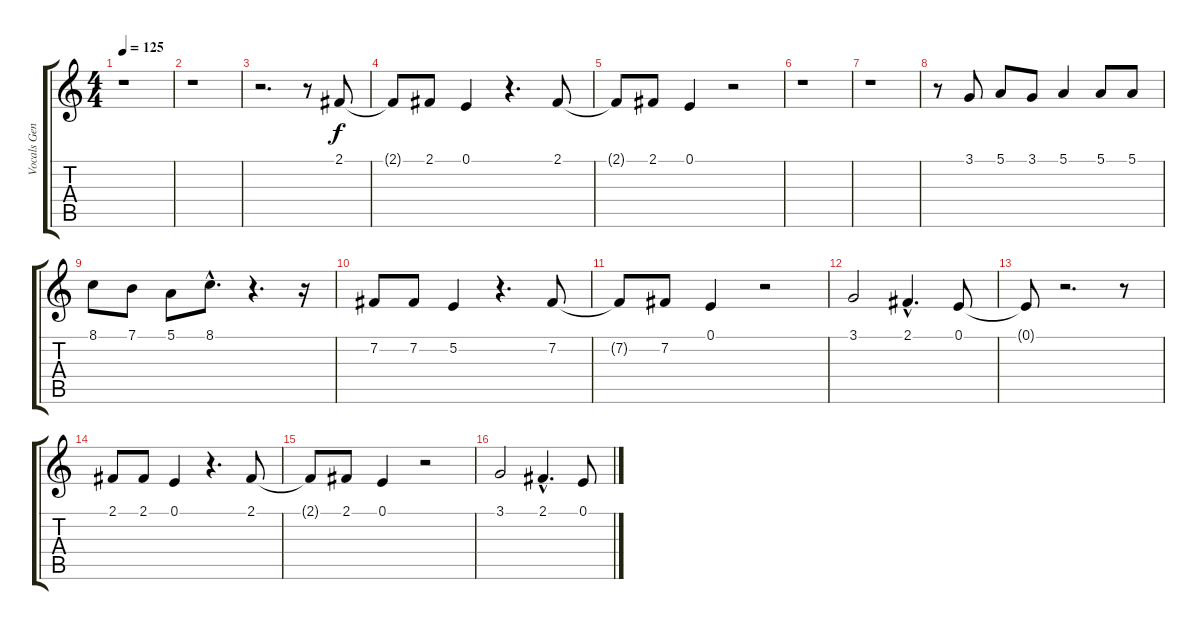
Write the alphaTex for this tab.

\track ("Vocals Gene" "Vocals Gen") {instrument lead2sawtooth}
\staff {score tabs}
\tuning (E4 B3 G3 D3 A2 E2) {hide}
\ts (4 4)
\tempo 125
\clef g2
\ks c
r.1{dy f} |
r.1 |
r.2{d} r.8 2.1.8 |
2.1{t}.8 2.1.8 0.1.4 r.4{d} 2.1.8 |
2.1{t}.8 2.1.8 0.1.4 r.2 |
r.1 |
r.1 |
r.8 3.1.8 5.1.8 3.1.8 5.1.4 5.1.8 5.1.8 |
8.1.8 7.1.8 5.1.8 8.1{hac}.8{d} r.4{d} r.16 |
7.2.8 7.2.8 5.2.4 r.4{d} 7.2.8 |
7.2{t}.8 7.2.8 0.1.4 r.2 |
3.1.2 2.1{hac}.4{d} 0.1.8 |
0.1{t}.8 r.2{d} r.8 |
2.1.8 2.1.8 0.1.4 r.4{d} 2.1.8 |
2.1{t}.8 2.1.8 0.1.4 r.2 |
3.1.2 2.1{hac}.4{d} 0.1.8
